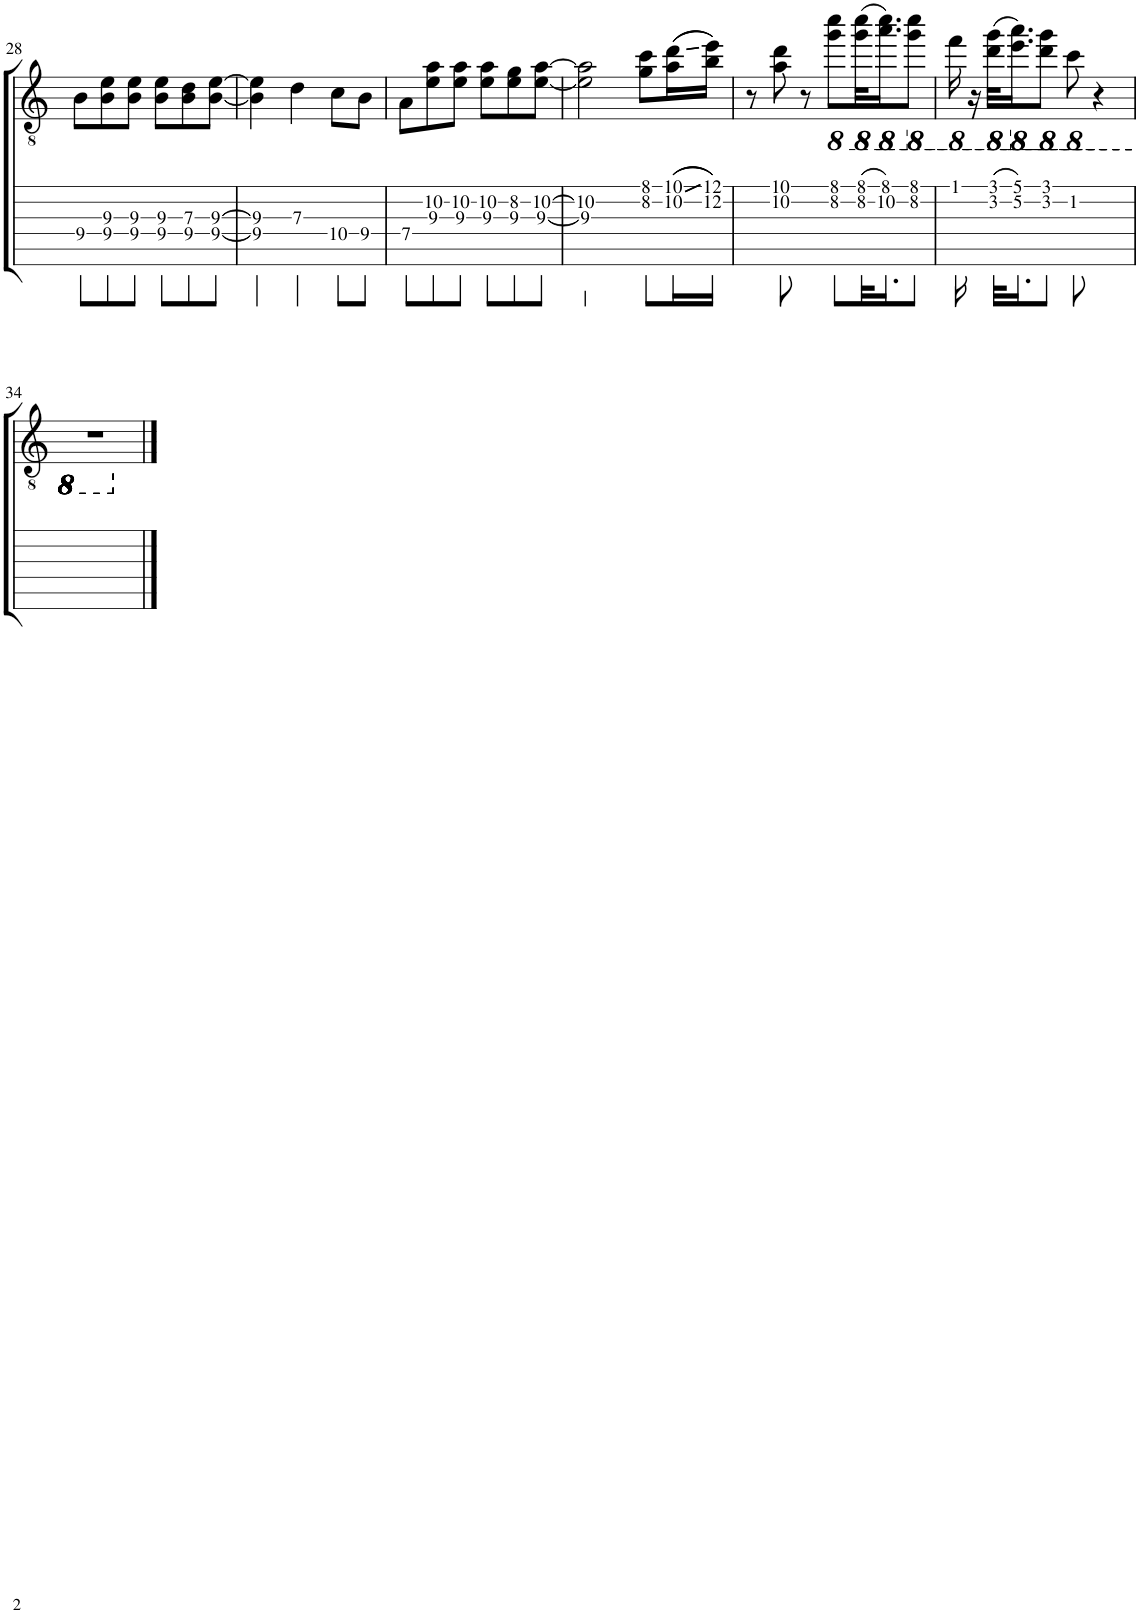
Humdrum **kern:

**kern	**kern
*part1	*part1
*staff2	*staff1
*I"Guitare acoustique	*
*I'Guit.	*
!!LO:PB:g=z
*	*clefGv2
*k[]	*k[]
*	*M6/8
=28	=28
8B\L	8B\L
8B\ 8e\	8B\ 8e\
8B\ 8e\J	8B\ 8e\J
8B\ 8e\L	8B\ 8e\L
8B\ 8d\	8B\ 8d\
[8B\ [8e\J	[8B\ [8e\J
=29	=29
4B\ 4e\	4B\ 4e\
4d\	4d\
8c\L	8c\L
8B\J	8B\J
=30	=30
8A\L	8A\L
8e\ 8a\	8e\ 8a\
8e\ 8a\J	8e\ 8a\J
8e\ 8a\L	8e\ 8a\L
8e\ 8g\	8e\ 8g\
[8e\ [8a\J	[8e\ [8a\J
=31	=31
2e\ 2a\	2e\ 2a\
8g\ 8cc\L	8g\ 8cc\L
16a\ 16dd\L	((16a\ 16dd\L
16b\ 16ee\JJ	16b\ 16ee\JJ))
=32	=32
*8ba	*
8r	8r
8a\ 8dd\	8a\ 8dd\
*8ba	*
8r	8r
*8ba	*
*	*8ba
8g\ 8cc\L	8g\ 8cc\L
*8ba	*
*	*8ba
32g\ 32cc\KL	(32g\ 32cc\KL
*8ba	*
*	*8ba
16.a\ 16.cc\J	16.a\ 16.cc\J)
*X8ba	*
*	*X8ba
8g\ 8cc\J	8g\ 8cc\J
=33	=33
*8ba	*
*	*8ba
*	*8ba
16f\	16f\
16r	16r
*	*8ba
32d\ 32g\KLL	(32d\ 32g\KLL
16.e\ 16.a\J	16.e\ 16.a\J)
*	*X8ba
8d\ 8g\J	8d\ 8g\J
*	*8ba
8c\	8c\
4r	4r
!!LO:LB:g=z
=34	=34
2.r	2.r
*X8ba	*
*X8ba	*
*X8ba	*
*X8ba	*
*	*X8ba
*	*X8ba
*	*X8ba
*	*X8ba
*	*X8ba
*	*X8ba
==	==
*-	*-
